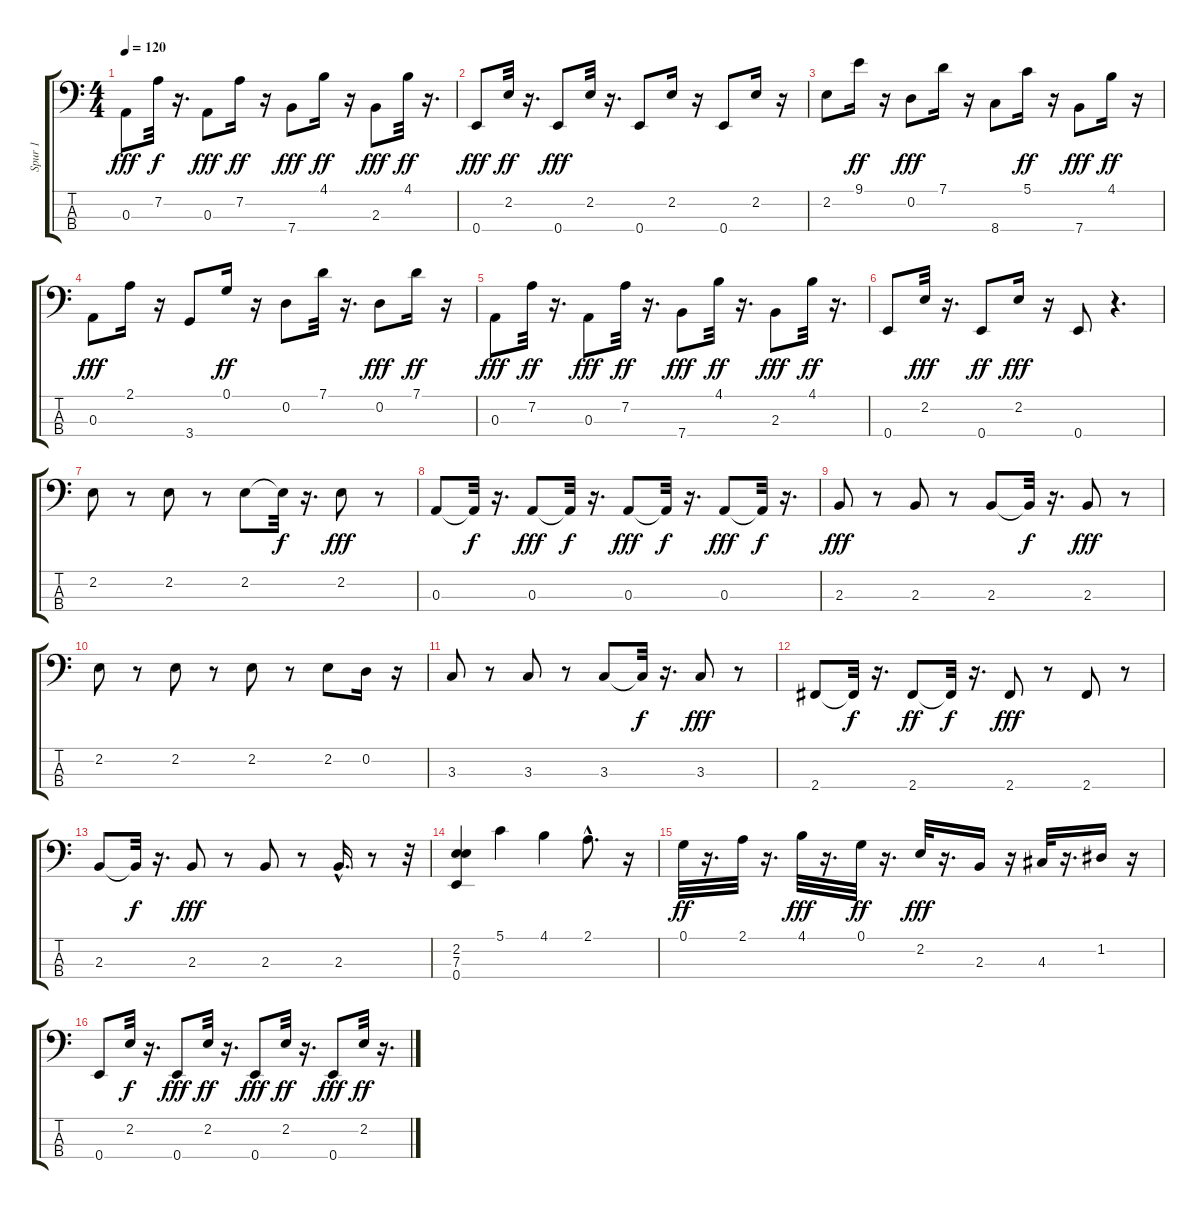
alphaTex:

\track ("Spur 1" "Spur 1") {instrument slapbass2}
\staff {score tabs}
\tuning (G2 D2 A1 E1) {hide}
\ts (4 4)
\tempo 120
\clef f4
\ks c
0.3.8{dy fff} 7.2.32{dy f} r.16{d} 0.3.8{dy fff} 7.2.16{dy ff} r.16 7.4.8{dy fff} 4.1.16{dy ff} r.16 2.3.8{dy fff} 4.1.32{dy ff} r.16{d} |
0.4.8{dy fff} 2.2.32{dy ff} r.16{d} 0.4.8{dy fff} 2.2.32 r.16{d} 0.4.8 2.2.16 r.16 0.4.8 2.2.16 r.16 |
2.2.8 9.1.16{dy ff} r.16 0.2.8{dy fff} 7.1.16 r.16 8.4.8 5.1.16{dy ff} r.16 7.4.8{dy fff} 4.1.16{dy ff} r.16 |
0.3.8{dy fff} 2.1.16 r.16 3.4.8 0.1.16{dy ff} r.16 0.2.8 7.1.32 r.16{d} 0.2.8{dy fff} 7.1.16{dy ff} r.16 |
0.3.8{dy fff} 7.2.32{dy ff} r.16{d} 0.3.8{dy fff} 7.2.32{dy ff} r.16{d} 7.4.8{dy fff} 4.1.32{dy ff} r.16{d} 2.3.8{dy fff} 4.1.32{dy ff} r.16{d} |
0.4.8 2.2.32{dy fff} r.16{d} 0.4.8{dy ff} 2.2.16{dy fff} r.16 0.4.8 r.4{d} |
2.2.8 r.8 2.2.8 r.8 2.2.8 2.2{t}.32{dy f} r.16{d} 2.2.8{dy fff} r.8 |
0.3.8 0.3{t}.32{dy f} r.16{d} 0.3.8{dy fff} 0.3{t}.32{dy f} r.16{d} 0.3.8{dy fff} 0.3{t}.32{dy f} r.16{d} 0.3.8{dy fff} 0.3{t}.32{dy f} r.16{d} |
2.3.8{dy fff} r.8 2.3.8 r.8 2.3.8 2.3{t}.32{dy f} r.16{d} 2.3.8{dy fff} r.8 |
2.2.8 r.8 2.2.8 r.8 2.2.8 r.8 2.2.8 0.2.16 r.16 |
3.3.8 r.8 3.3.8 r.8 3.3.8 3.3{t}.32{dy f} r.16{d} 3.3.8{dy fff} r.8 |
2.4.8 2.4{t}.32{dy f} r.16{d} 2.4.8{dy ff} 2.4{t}.32{dy f} r.16{d} 2.4.8{dy fff} r.8 2.4.8 r.8 |
2.3.8 2.3{t}.32{dy f} r.16{d} 2.3.8{dy fff} r.8 2.3.8 r.8 2.3{hac}.16{d} r.8 r.32 |
(2.2 7.3 0.4).4 5.1.4 4.1.4 2.1{hac}.8{d} r.16 |
0.1.32{dy ff} r.16{d} 2.1.32 r.16{d} 4.1.32{dy fff} r.16{d} 0.1.32{dy ff} r.16{d} 2.2.32{dy fff} r.16{d} 2.3.16 r.16 4.3.32 r.16{d} 1.2.16 r.16 |
0.4.8 2.2.32{dy f} r.16{d} 0.4.8{dy fff} 2.2.32{dy ff} r.16{d} 0.4.8{dy fff} 2.2.32{dy ff} r.16{d} 0.4.8{dy fff} 2.2.32{dy ff} r.16{d}
